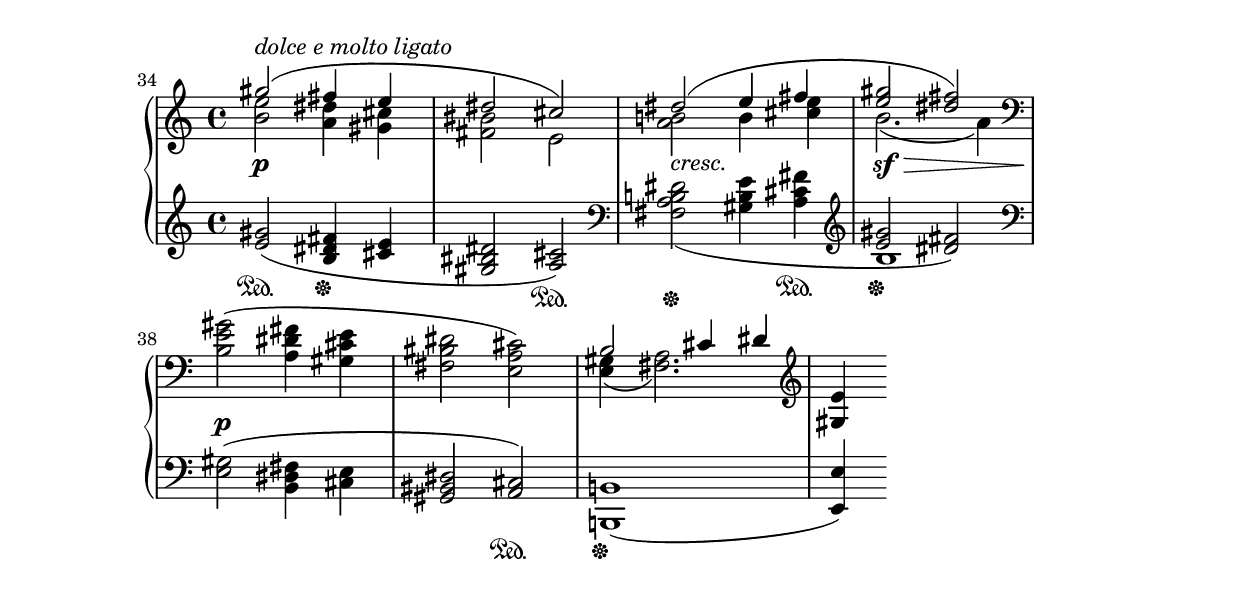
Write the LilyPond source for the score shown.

\version "2.11.34"
\include "english.ly"

% NR 1.1 Pitches

% L. v. Beethoven 
% Piano sonata 21 - Dem Grafen von Waldstein Gewidmet
% chorale at measures 34 - 40+

\paper {
  #(define dump-extents #t)
  indent = 0\mm
  ragged-right = ##t
  line-width = 16\cm
  force-assignment = #""
  line-width = #(- line-width (* mm  3.000000))
}

\layout {
   \context {
      \Score
      \override SpacingSpanner #'base-shortest-duration = 
         #(ly:make-moment 1 20) 
   }
}

\new PianoStaff <<

   % RH Staff
   \new Staff <<

      % RH Voice 1
      \new Voice {
         \set Score.currentBarNumber = #34
         \voiceOne
         gs''2 ( ^ \markup \italic { dolce e molto ligato }
         fs''4
         e''4
         |
         ds''2
         cs''2 )
         |
         ds''2 (
         e''4
         fs''4
         |
         <gs'' e''>2
         <fs'' ds''>2 )
         |
         \oneVoice
         \clef bass
         <gs' e' b>2 (
         <fs' ds' a>4
         <e' cs' gs>4
         |
         <ds' bs fs>2
         <cs' a e>2 )
         |
         \voiceOne
         b2 %(
         cs'4
         ds'4
         |
         \clef treble
         <e' gs>4 %)
      }

      % RH Voice 2
      \new Voice {
         \voiceTwo
         \override Staff.DynamicLineSpanner #'staff-padding = #2.5
         <e'' b'>2 \p
         <ds'' a'>4
         <cs'' gs'>4
         |
         <bs' fs'>2
         e'2
         |
         \once \override TextScript #'staff-padding = #2.5
         <b'! a'>2 _ \markup \italic { cresc. }
         b'4
         <e'' cs''>4
         |
         b'2. ( \sf \>
         a'4 ) 
         |
         \clef bass
         s1 \p
         |
         s1
         |
         <gs e>4 (
         <a fs>2. )
         |
         s4
      }

   >>

   % LH Staff
   \new Staff {
      \override Staff.SustainPedalLineSpanner #'staff-padding = #5
      <gs' e'>2 ( \sustainDown
      <fs' ds' b>4 \sustainUp
      <e' cs'>4
      |
      <ds' bs gs>2
      <cs' a>2 ) \sustainDown
      |
      \clef bass
      \slurDown
      <ds' b! a fs>2 ( \sustainUp
      <e' b gs>4
      <fs' cs' a>4 \sustainDown
      |
      \clef treble
      \voiceOne
      <<
         {
            <gs' e'>2
            <fs' ds'>2 )
         }
         \new Voice {
            \voiceTwo
            b1 \sustainUp
         }
      >>
      \oneVoice
      |
      %\break
      \clef bass
      <gs e>2 ( 
      <fs ds b,>4
      <e cs>4
      |
      <ds bs, gs,>2
      <cs a,>2 ) \sustainDown
      |
      <b,! b,,!>1 ( \sustainUp
      |
      <e e,>4 )
   }

>>
